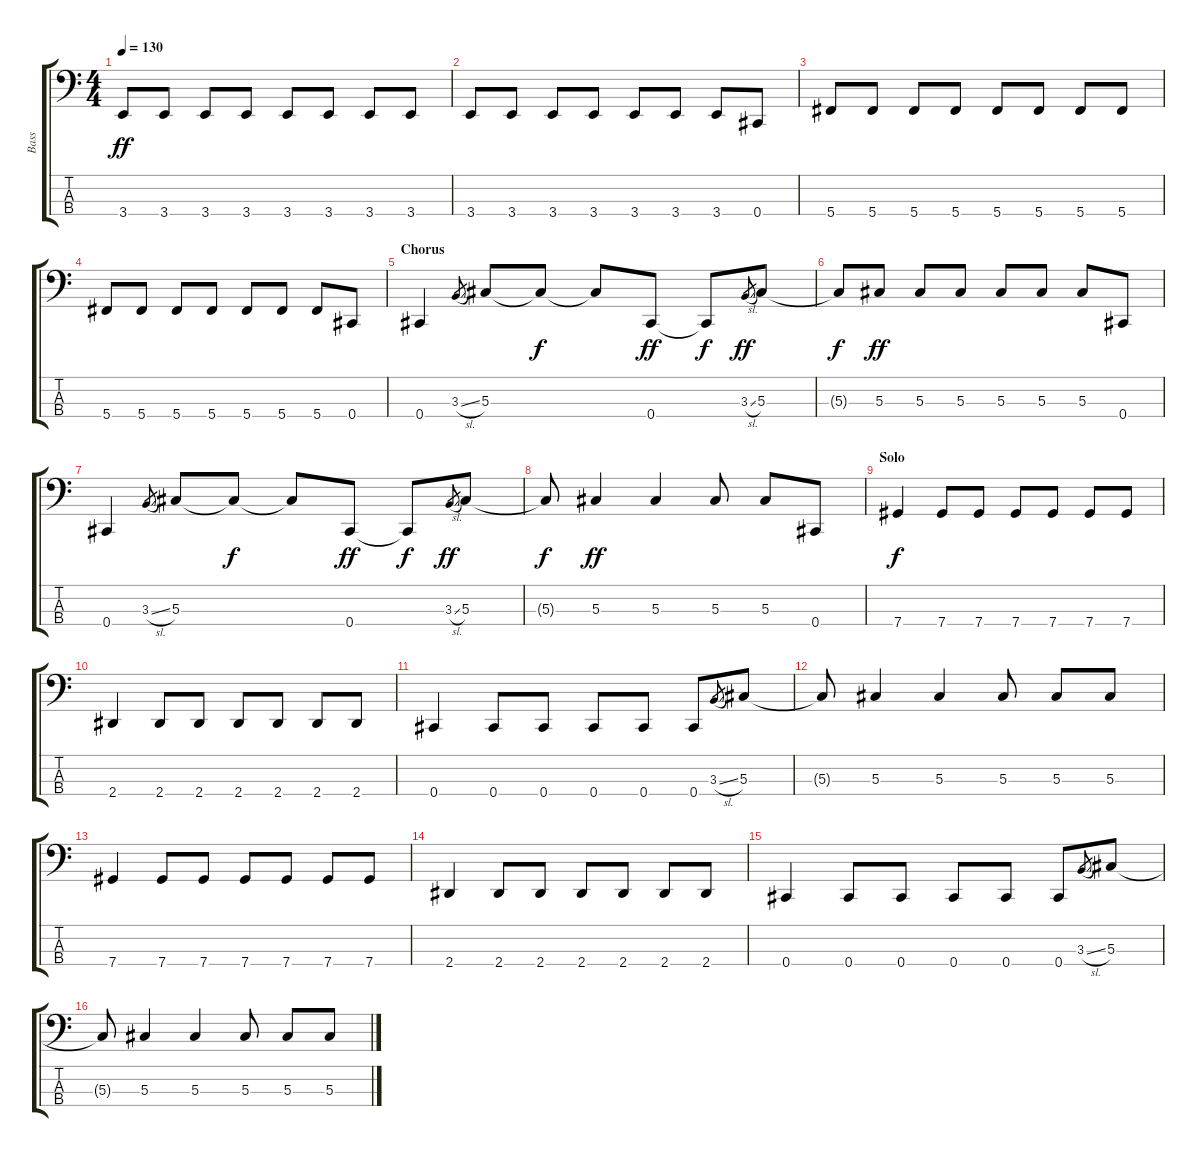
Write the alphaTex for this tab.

\track ("Bass" "Bass") {instrument electricbasspick}
\staff {score tabs}
\tuning (Gb2 Db2 Ab1 Db1) {hide}
\ts (4 4)
\tempo 130
\clef f4
\ks c
3.4.8{dy ff} 3.4.8 3.4.8 3.4.8 3.4.8 3.4.8 3.4.8 3.4.8 |
3.4.8 3.4.8 3.4.8 3.4.8 3.4.8 3.4.8 3.4.8 0.4.8 |
5.4.8 5.4.8 5.4.8 5.4.8 5.4.8 5.4.8 5.4.8 5.4.8 |
5.4.8 5.4.8 5.4.8 5.4.8 5.4.8 5.4.8 5.4.8 0.4.8 |
\section ("" "Chorus")
0.4.4 3.3{sl}.8{gr} 5.3.8 5.3{t}.8{dy f} 5.3{t}.8 0.4.8{dy ff} 0.4{t}.8{dy f} 3.3{sl}.8{gr dy ff} 5.3.8 |
5.3{t}.8{dy f} 5.3.8{dy ff} 5.3.8 5.3.8 5.3.8 5.3.8 5.3.8 0.4.8 |
0.4.4 3.3{sl}.8{gr} 5.3.8 5.3{t}.8{dy f} 5.3{t}.8 0.4.8{dy ff} 0.4{t}.8{dy f} 3.3{sl}.8{gr dy ff} 5.3.8 |
5.3{t}.8{dy f} 5.3.4{dy ff} 5.3.4 5.3.8 5.3.8 0.4.8 |
\section ("" "Solo")
7.4.4{dy f} 7.4.8 7.4.8 7.4.8 7.4.8 7.4.8 7.4.8 |
2.4.4 2.4.8 2.4.8 2.4.8 2.4.8 2.4.8 2.4.8 |
0.4.4 0.4.8 0.4.8 0.4.8 0.4.8 0.4.8 3.3{sl}.8{gr} 5.3.8 |
5.3{t}.8 5.3.4 5.3.4 5.3.8 5.3.8 5.3.8 |
7.4.4 7.4.8 7.4.8 7.4.8 7.4.8 7.4.8 7.4.8 |
2.4.4 2.4.8 2.4.8 2.4.8 2.4.8 2.4.8 2.4.8 |
0.4.4 0.4.8 0.4.8 0.4.8 0.4.8 0.4.8 3.3{sl}.8{gr} 5.3.8 |
5.3{t}.8 5.3.4 5.3.4 5.3.8 5.3.8 5.3.8
